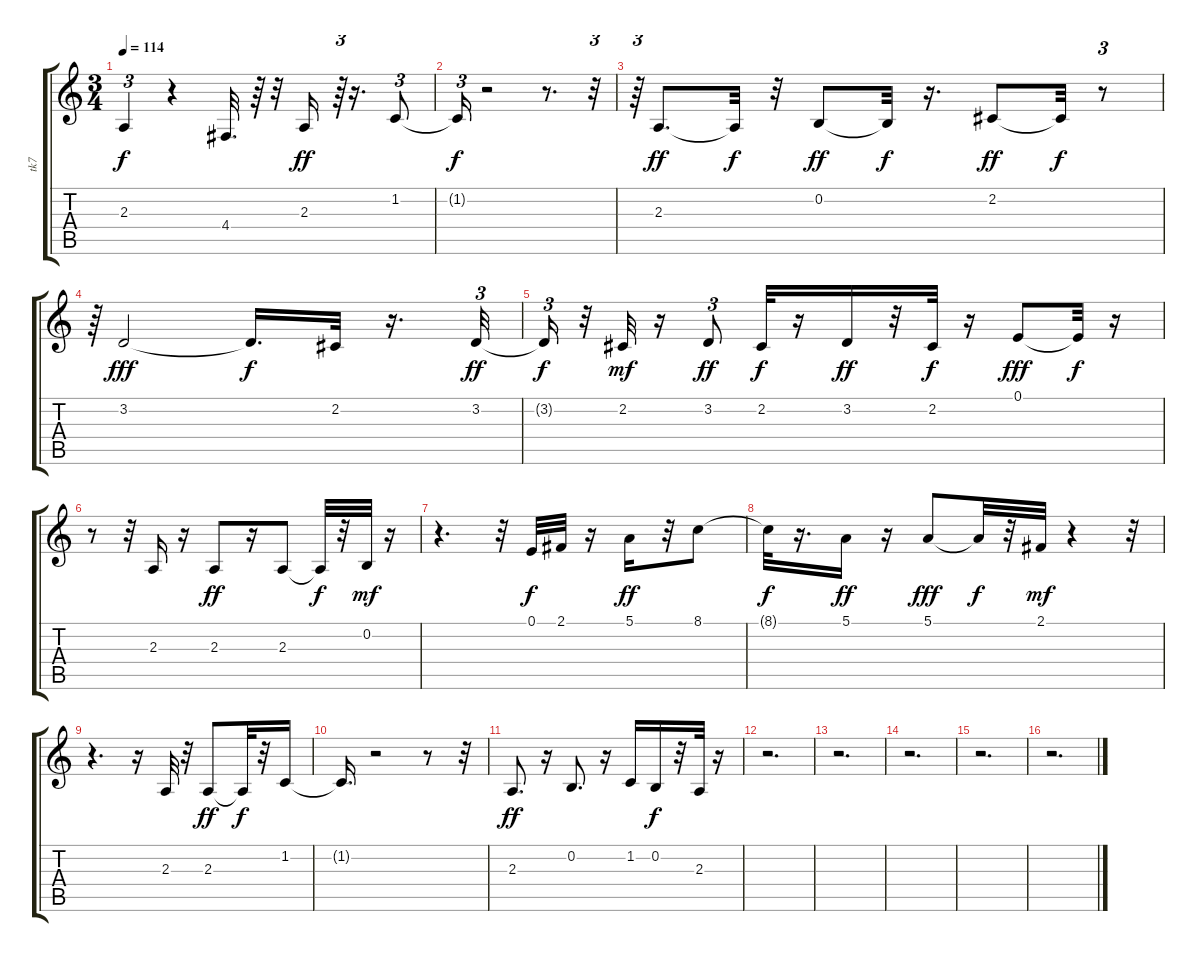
\track ("tk7" "tk7") {instrument tenorsax}
\staff {score tabs}
\tuning (E4 B3 G3 D3 A2 E2) {hide}
\ts (3 4)
\tempo 114
\clef g2
\ks c
2.3{t}.4{tu (3 2) dy f} r.4 4.4.32{d} r.64 r.32 2.3.16{dy ff} r.64{tu (3 2)} r.16{d} 1.2.8{tu (3 2)} |
1.2{t}.16{tu (3 2) dy f} r.2 r.8{d} r.32{tu (3 2)} |
r.64{tu (3 2)} 2.3.8{d dy ff} 2.3{t}.32{dy f} r.32 0.2.8{dy ff} 0.2{t}.32{dy f} r.16{d} 2.2.8{dy ff} 2.2{t}.32{dy f} r.8{tu (3 2)} |
r.64{tu (3 2)} 3.2.2{dy fff} 3.2{t}.16{d dy f} 2.2.32 r.16{d} 3.2.32{tu (3 2) dy ff} |
3.2{t}.16{tu (3 2) dy f} r.32 2.2.32{dy mf} r.16 3.2.8{tu (3 2) dy ff} 2.2.32{dy f} r.16 3.2.16{dy ff} r.32 2.2.32{dy f} r.16 0.1.8{dy fff} 0.1{t}.32{dy f} r.16 |
r.8 r.32 2.3.16 r.16 2.3.8{dy ff} r.16 2.3.8 2.3{t}.32{dy f} r.32 0.2.32{dy mf} r.16 |
r.4{d} r.32 0.1.32{dy f} 2.1.32 r.16 5.1.16{dy ff} r.32 8.1.8 |
8.1{t}.32{dy f} r.16{d} 5.1.16{dy ff} r.16 5.1.8{dy fff} 5.1{t}.32{dy f} r.32 2.1.32{dy mf} r.4 r.32 |
r.4{d} r.16 2.3.32 r.32 2.3.8{dy ff} 2.3{t}.32{dy f} r.32 1.2.16 |
1.2{t}.16{d} r.2 r.8 r.32 |
2.3.8{d dy ff} r.16 0.2.8{d} r.16 1.2.16 0.2.16{dy f} r.32 2.3.32 r.16 |
r.2{d} |
r.2{d} |
r.2{d} |
r.2{d} |
r.2{d}
